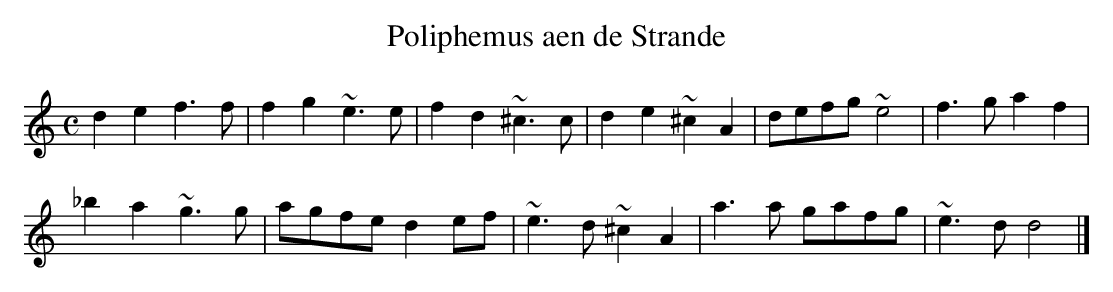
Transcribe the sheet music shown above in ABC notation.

X:1
T:Poliphemus aen de Strande
M:C
K:Ddor
d2e2f3f|f2g2~e3e|f2d2~^c3c|d2e2~^c2A2|defg~e4|f3ga2f2|
_b2a2~g3g|agfed2ef|~e3d~^c2A2|a3a gafg|~e3dd4|]
